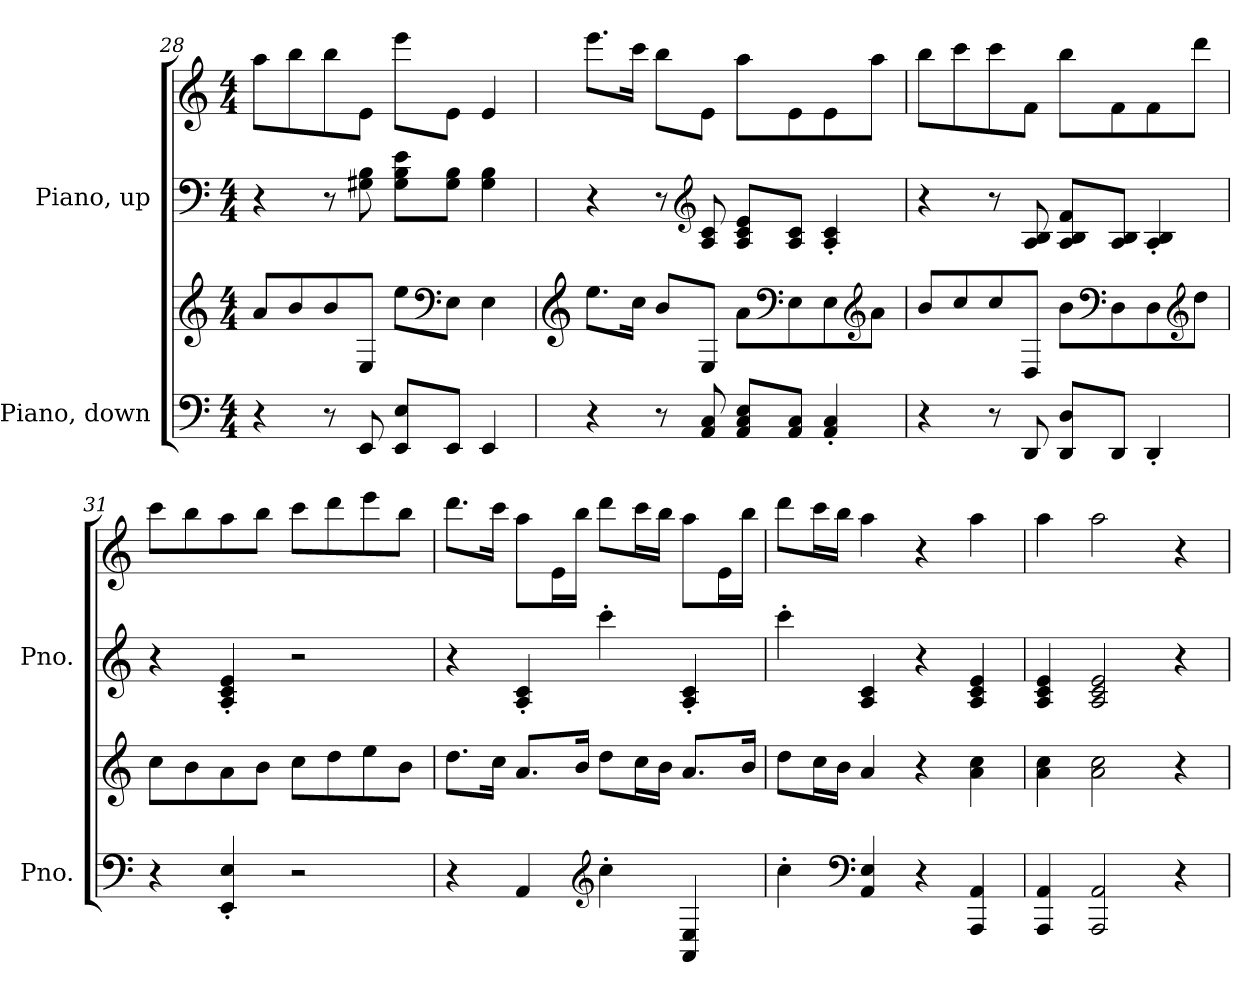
**kern	**kern	**kern	**kern
*part2	*part2	*part1	*part1
*staff4	*staff3	*staff2	*staff1
*I"Piano, down	*	*I"Piano, up	*
*I'Pno.	*	*I'Pno.	*
*clefF4	*clefG2	*clefF4	*clefG2
*k[]	*k[]	*k[]	*k[]
*M4/4	*M4/4	*M4/4	*M4/4
=28	=28	=28	=28
4r	8a/L	4r	8aa\L
.	8b/	.	8bb\
8r	8b/	8r	8bb\
8EE/	8E/J	8G#X\ 8B\	8e\J
8EE/ 8E/L	8ee\L	8G#\ 8B\ 8e\L	8eee\L
*	*clefF4	*	*
8EE/J	8E\J	8G#\ 8B\J	8e\J
4EE/	4E\	4G#\ 4B\	4e/
!!LO:LB:g=z
=29	=29	=29	=29
*	*clefG2	*	*
4r	8.ee\L	4r	8.eee\L
.	16cc\Jk	.	16ccc\Jk
8r	8b/L	8r	8bb\L
*	*	*clefG2	*
8AA/ 8C/	8E/J	8A/ 8c/	8e\J
8AA/ 8C/ 8E/L	8a\L	8A/ 8c/ 8e/L	8aa\L
*	*clefF4	*	*
8AA/ 8C/J	8E\	8A/ 8c/J	8e\
4AA/' 4C/'	8E\	4A/' 4c/'	8e\
*	*clefG2	*	*
.	8a\J	.	8aa\J
=30	=30	=30	=30
4r	8b/L	4r	8bb\L
.	8cc/	.	8ccc\
8r	8cc/	8r	8ccc\
8DD/	8D/J	8A/ 8B/	8f\J
8DD/ 8D/L	8b\L	8A/ 8B/ 8f/L	8bb\L
*	*clefF4	*	*
8DD/J	8D\	8A/ 8B/J	8f\
4DD'/	8D\	4A/' 4B/'	8f\
*	*clefG2	*	*
.	8dd\J	.	8ddd\J
=31	=31	=31	=31
4r	8cc\L	4r	8ccc\L
.	8b\	.	8bb\
4EE/' 4E/'	8a\	4A/' 4c/' 4e/'	8aa\
.	8b\J	.	8bb\J
2r	8cc\L	2r	8ccc\L
.	8dd\	.	8ddd\
.	8ee\	.	8eee\
.	8b\J	.	8bb\J
!!LO:LB:g=z
=32	=32	=32	=32
4r	8.dd\L	4r	8.ddd\L
.	16cc\Jk	.	16ccc\Jk
4AA/	8.a/L	4A/' 4c/'	8aa\L
.	.	.	16e\L
.	16b/Jk	.	16bb\JJ
*clefG2	*	*	*
4cc'\	8dd\L	4ccc'\	8ddd\L
.	16cc\L	.	16ccc\L
.	16b\JJ	.	16bb\JJ
4AA/ 4E/	8.a/L	4A/' 4c/'	8aa\L
.	.	.	16e\L
.	16b/Jk	.	16bb\JJ
=33	=33	=33	=33
4cc'\	8dd\L	4ccc'\	8ddd\L
.	16cc\L	.	16ccc\L
.	16b\JJ	.	16bb\JJ
*clefF4	*	*	*
4AA/ 4E/	4a/	4A/ 4c/	4aa\
4r	4r	4r	4r
4AAA/ 4AA/	4a\ 4cc\	4A/ 4c/ 4e/	4aa\
=34	=34	=34	=34
4AAA/ 4AA/	4a\ 4cc\	4A/ 4c/ 4e/	4aa\
2AAA/ 2AA/	2a\ 2cc\	2A/ 2c/ 2e/	2aa\
4r	4r	4r	4r
=	=	=	=
*-	*-	*-	*-
